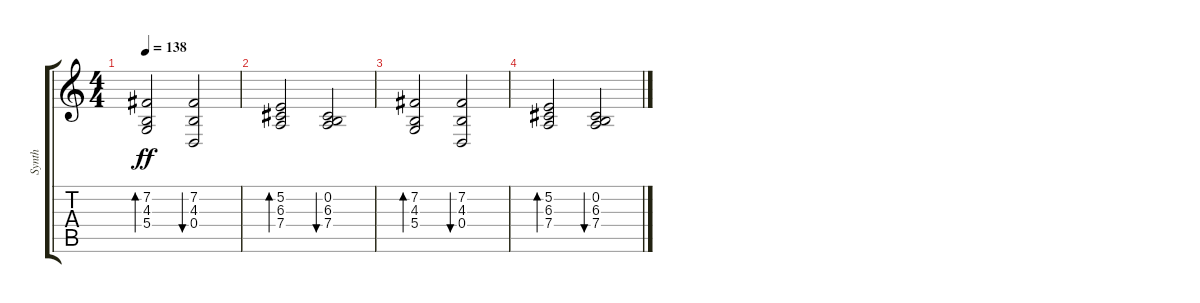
\track ("Synth" "Synth") {instrument lead2sawtooth}
\staff {score tabs}
\tuning (E4 B3 G3 D3 A2 E2) {hide}
\ts (4 4)
\tempo 138
\clef g2
\ks c
(7.2 4.3 5.4).2{bd 120 dy ff} (7.2 4.3 0.4).2{bu 120} |
(5.2 6.3 7.4).2{bd 120} (0.2 6.3 7.4).2{bu 120} |
(7.2 4.3 5.4).2{bd 120} (7.2 4.3 0.4).2{bu 120} |
(5.2 6.3 7.4).2{bd 120} (0.2 6.3 7.4).2{bu 120}
